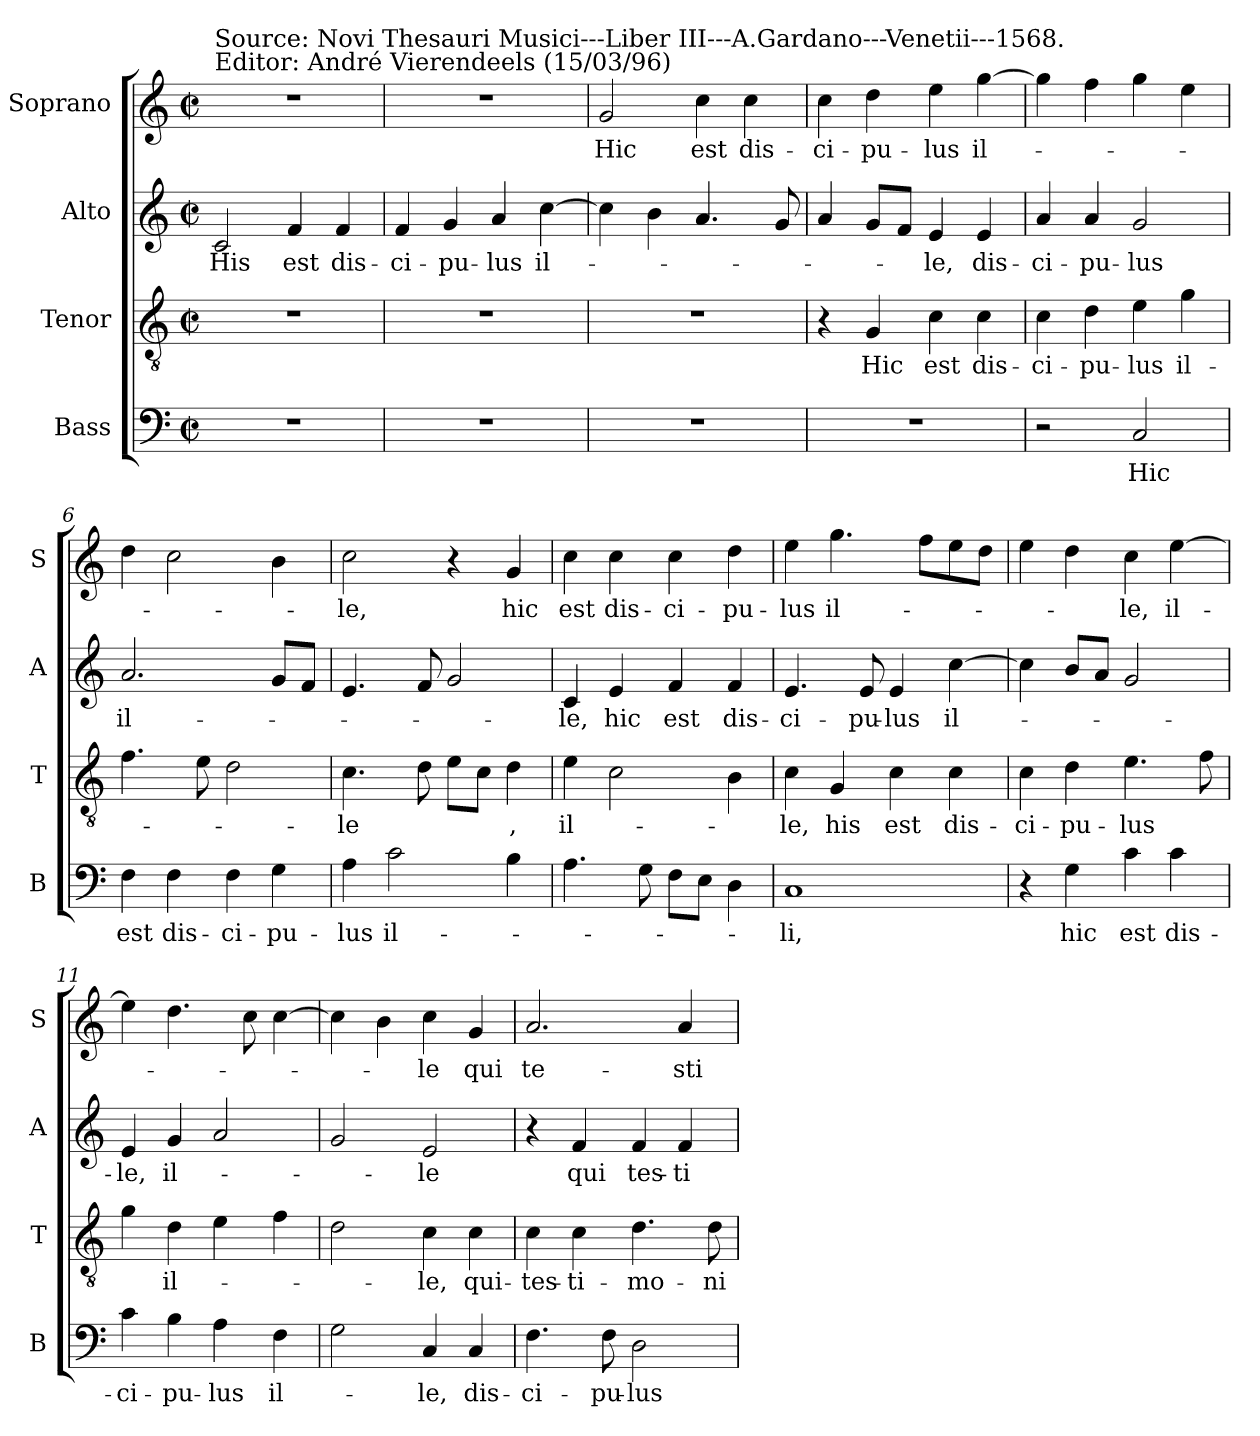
**kern	**text	**kern	**text	**kern	**text	**kern	**text
*part4	*part4	*part3	*part3	*part2	*part2	*part1	*part1
*staff4	*staff4	*staff3	*staff3	*staff2	*staff2	*staff1	*staff1
*I"Bass	*	*I"Tenor	*	*I"Alto	*	*I"Soprano	*
*I'B	*	*I'T	*	*I'A	*	*I'S	*
*clefF4	*	*clefGv2	*	*clefG2	*	*clefG2	*
*k[]	*	*k[]	*	*k[]	*	*k[]	*
*C:	*	*C:	*	*C:	*	*C:	*
*M2/2	*	*M2/2	*	*M2/2	*	*M2/2	*
*met(c|)	*	*met(c|)	*	*met(c|)	*	*met(c|)	*
=1	=1	=1	=1	=1	=1	=1	=1
!	!	!	!	!	!	!LO:TX:a:t=Source&colon; Novi Thesauri Musici---Liber III---A.Gardano---Venetii---1568.\nEditor&colon; André Vierendeels (15/03/96)	!
1r	.	1r	.	2c/	His	1r	.
.	.	.	.	4f/	est	.	.
.	.	.	.	4f/	dis-	.	.
=2	=2	=2	=2	=2	=2	=2	=2
1r	.	1r	.	4f/	-ci-	1r	.
.	.	.	.	4g/	-pu-	.	.
.	.	.	.	4a/	-lus	.	.
.	.	.	.	[4cc\	il-	.	.
=3	=3	=3	=3	=3	=3	=3	=3
1r	.	1r	.	4cc\]	.	2g/	Hic
.	.	.	.	4b\	.	.	.
.	.	.	.	4.a/	.	4cc\	est
.	.	.	.	.	.	4cc\	dis-
.	.	.	.	8g/	.	.	.
=4	=4	=4	=4	=4	=4	=4	=4
1r	.	4r	.	4a/	.	4cc\	-ci-
.	.	4G/	Hic	8g/L	.	4dd\	-pu-
.	.	.	.	8f/J	.	.	.
.	.	4c\	est	4e/	-le,	4ee\	-lus
.	.	4c\	dis-	4e/	dis-	[4gg\	il-
=5	=5	=5	=5	=5	=5	=5	=5
2r	.	4c\	-ci-	4a/	-ci-	4gg\]	.
.	.	4d\	-pu-	4a/	-pu-	4ff\	.
2C/	Hic	4e\	-lus	2g/	-lus	4gg\	.
.	.	4g\	il-	.	.	4ee\	.
=6	=6	=6	=6	=6	=6	=6	=6
4F\	est	4.f\	.	2.a/	il-	4dd\	.
4F\	dis-	.	.	.	.	2cc\	.
.	.	8e\	.	.	.	.	.
4F\	-ci-	2d\	.	.	.	.	.
4G\	-pu-	.	.	8g/L	.	4b\	.
.	.	.	.	8f/J	.	.	.
!!LO:LB:g=z
=7	=7	=7	=7	=7	=7	=7	=7
4A\	-lus	4.c\	-le	4.e/	.	2cc\	-le,
2c\	il-	.	.	.	.	.	.
.	.	8d\	.	8f/	.	.	.
.	.	8e\L	.	2g/	.	4r	.
.	.	8c\J	.	.	.	.	.
4B\	.	4d\	,	.	.	4g/	hic
=8	=8	=8	=8	=8	=8	=8	=8
4.A\	.	4e\	il-	4c/	-le,	4cc\	est
.	.	2c\	.	4e/	hic	4cc\	dis-
8G\	.	.	.	.	.	.	.
8F\L	.	.	.	4f/	est	4cc\	-ci-
8E\J	.	.	.	.	.	.	.
4D\	.	4B\	.	4f/	dis-	4dd\	-pu-
=9	=9	=9	=9	=9	=9	=9	=9
1C	-li,	4c\	-le,	4.e/	-ci-	4ee\	-lus
.	.	4G/	his	.	.	4.gg\	il-
.	.	.	.	8e/	-pu-	.	.
.	.	4c\	est	4e/	-lus	.	.
.	.	.	.	.	.	8ff\L	.
.	.	4c\	dis-	[4cc\	il-	8ee\	.
.	.	.	.	.	.	8dd\J	.
=10	=10	=10	=10	=10	=10	=10	=10
4r	.	4c\	-ci-	4cc\]	.	4ee\	.
4G\	hic	4d\	-pu-	8b/L	.	4dd\	.
.	.	.	.	8a/J	.	.	.
4c\	est	4.e\	-lus	2g/	.	4cc\	-le,
4c\	dis-	.	.	.	.	[4ee\	il-
.	.	8f\	.	.	.	.	.
=11	=11	=11	=11	=11	=11	=11	=11
4c\	-ci-	4g\	.	4e/	-le,	4ee\]	.
4B\	-pu-	4d\	il-	4g/	il-	4.dd\	.
4A\	-lus	4e\	.	2a/	.	.	.
.	.	.	.	.	.	8cc\	.
4F\	il-	4f\	.	.	.	[4cc\	.
=12	=12	=12	=12	=12	=12	=12	=12
2G\	.	2d\	.	2g/	.	4cc\]	.
.	.	.	.	.	.	4b\	.
4C/	-le,	4c\	-le,	2e/	-le	4cc\	-le
4C/	dis-	4c\	qui-	.	.	4g/	qui
!!LO:LB:g=z
=13	=13	=13	=13	=13	=13	=13	=13
4.F\	-ci-	4c\	-tes-	4r	.	2.a/	te-
.	.	4c\	-ti-	4f/	qui	.	.
8F\	-pu-	.	.	.	.	.	.
2D\	-lus	4.d\	-mo-	4f/	tes-	.	.
.	.	.	.	4f/	-ti-	4a/	-sti-
.	.	8d\	-ni-	.	.	.	.
=	=	=	=	=	=	=	=
*-	*-	*-	*-	*-	*-	*-	*-
